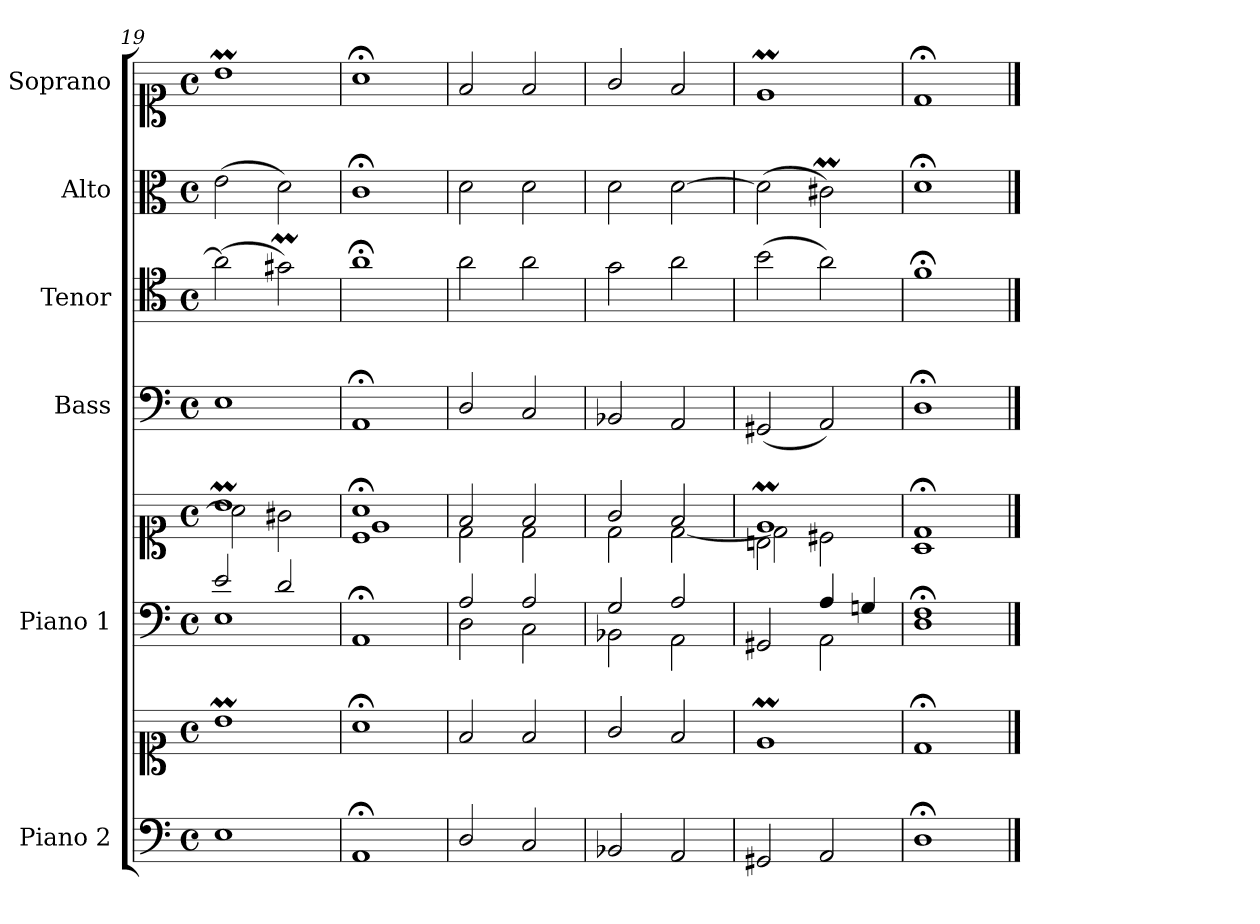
**kern	**kern	**kern	**kern	**kern	**kern	**kern	**kern
*part6	*part6	*part5	*part5	*part4	*part3	*part2	*part1
*staff8	*staff7	*staff6	*staff5	*staff4	*staff3	*staff2	*staff1
*I"Piano 2	*	*I"Piano 1	*	*I"Bass	*I"Tenor	*I"Alto	*I"Soprano
*I'Pno 2	*	*I'Pno 1	*	*I'B.	*I'T.	*I'A.	*I'S.
*clefF4	*clefC1	*clefF4	*clefC1	*clefF4	*clefC4	*clefC3	*clefC1
*	*	*	*	*	*ITrd7c12	*	*
*k[]	*k[]	*k[]	*k[]	*k[]	*k[]	*k[]	*k[]
*M4/4	*M4/4	*M4/4	*M4/4	*M4/4	*M4/4	*M4/4	*M4/4
*met(c)	*met(c)	*met(c)	*met(c)	*met(c)	*met(c)	*met(c)	*met(c)
=19	=19	=19	=19	=19	=19	=19	=19
*	*	*^	*^	*	*	*	*
1E\	1bm\	2e/	1E\	1bm/	2a\]	1E\	(2A\]	(2e\	1bm\
.	.	2d/	.	.	2g#X\	.	2G#Xm\)	2d\)	.
*	*	*v	*v	*	*	*	*	*	*
=20	=20	=20	=20	=20	=20	=20	=20	=20
*	*	*	*	*^	*	*	*	*
1AA;/	1a;<\	1AA;/	1a;</	1c\	1e\	1AA;</	1A;<\	1c;<\	1a;<\
*	*	*	*	*v	*v	*	*	*	*
=21	=21	=21	=21	=21	=21	=21	=21	=21
*	*	*^	*	*	*	*	*	*
2D/	2f/	2A/	2D\	2f/	2d\	2D/	2A\	2d\	2f/
2C/	2f/	2A/	2C\	2f/	2d\	2C/	2A\	2d\	2f/
=22	=22	=22	=22	=22	=22	=22	=22	=22	=22
2BB-X/	2g/	2G/	2BB-X\	2g/	2d\	2BB-X/	2G\	2d\	2g/
2AA/	2f/	2A/	2AA\	2f/	[<2d\	2AA/	2A\	[>2d\	2f/
=23	=23	=23	=23	=23	=23	=23	=23	=23	=23
*	*	*	*	*	*^	*	*	*	*
2GG#X/	1em/	2ryy	2GG#X/	1em/	2Bn\	2d\]	(2GG#X/	(2B\	(2d\]	1em/
2AA/	.	4A/	2AA\	.	2ryy	2c#X\	2AA/)	2A\)	2c#Xm\)	.
.	.	4Gn/	.	.	.	.	.	.	.	.
*	*	*	*	*	*v	*v	*	*	*	*
=24	=24	=24	=24	=24	=24	=24	=24	=24	=24
1D;/	1d;</	1F;/	1D\	1d;</	1A\	1D;</	1F;<\	1d;<\	1d;</
*	*	*v	*v	*	*	*	*	*	*
*	*	*	*v	*v	*	*	*	*
==	==	==	==	==	==	==	==
*-	*-	*-	*-	*-	*-	*-	*-
